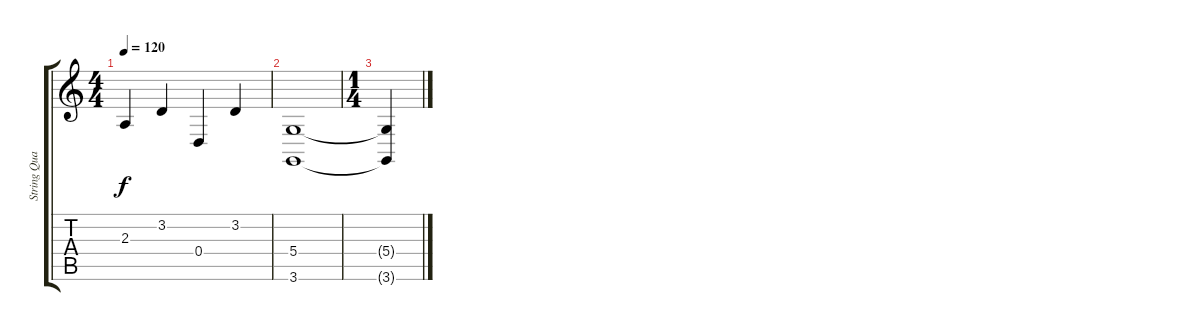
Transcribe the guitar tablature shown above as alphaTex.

\track ("String Quartet 2" "String Qua") {instrument stringensemble1}
\staff {score tabs}
\tuning (E4 B3 G3 D3 A2 E2) {hide}
\ts (4 4)
\tempo 120
\clef g2
\ks c
2.3.4{dy f} 3.2.4 0.4.4 3.2.4 |
(5.4 3.6).1 |
\ts (1 4)
(5.4{t} 3.6{t}).4
